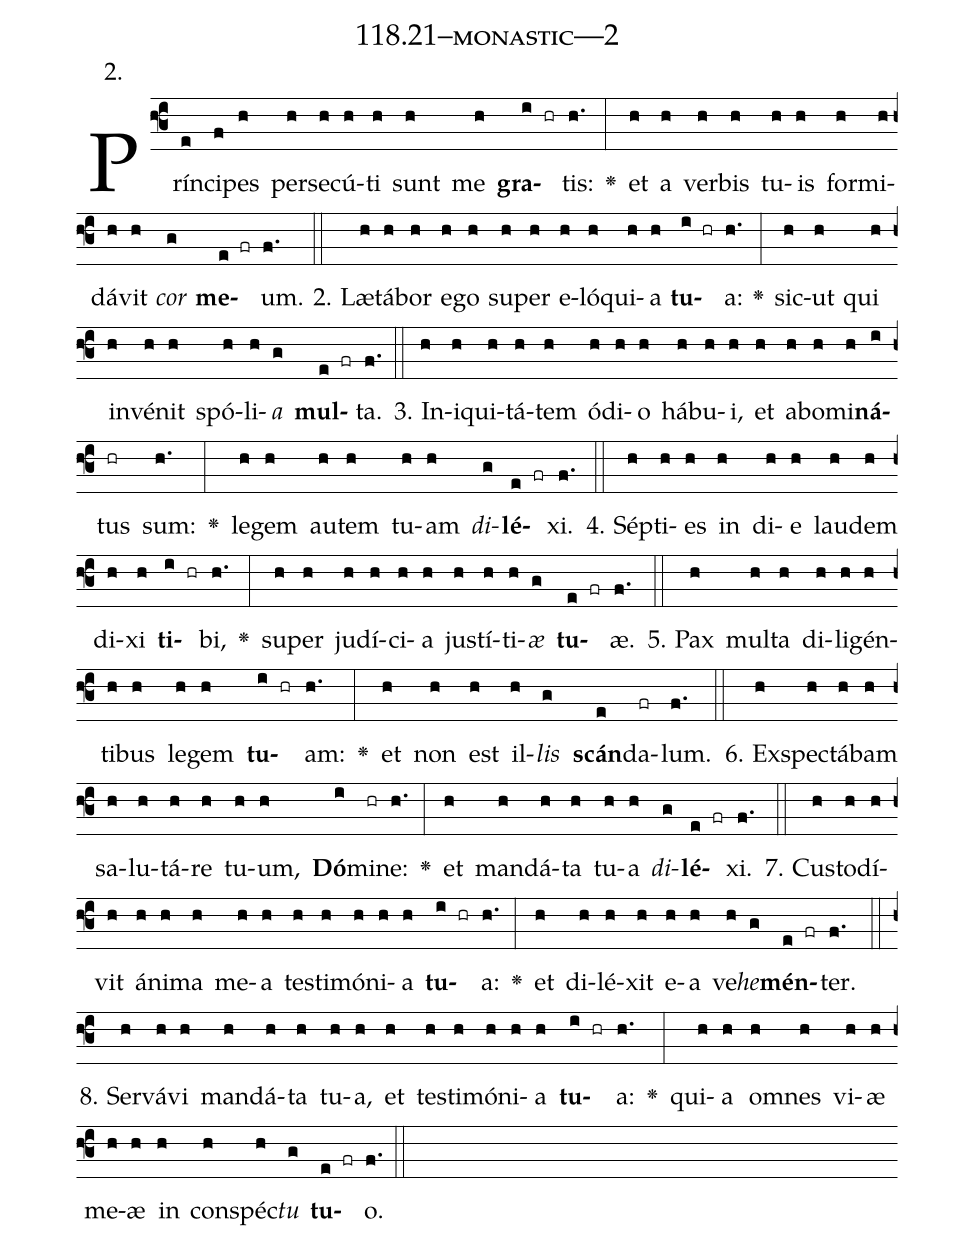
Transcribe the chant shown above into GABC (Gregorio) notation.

name: 118.21--monastic---2;
annotation: 2.;
%%
(f3)Prín(e)ci(f)pes(h) per(h)se(h)cú(h)ti(h) sunt(h) me(h) <b>gra</b>(i hr)tis:(h.) <v>\greheightstar</v>(:) et(h) a(h) ver(h)bis(h) tu(h)is(h) for(h)mi(h)dá(h)vit(h) <i>cor</i>(g) <b>me</b>(e fr)um.(f.) (::)
2. Læ(h)tá(h)bor(h) e(h)go(h) su(h)per(h) e(h)ló(h)qui(h)a(h) <b>tu</b>(i hr)a:(h.) <v>\greheightstar</v>(:) sic(h)ut(h) qui(h) in(h)vé(h)nit(h) spó(h)li(h)<i>a</i>(g) <b>mul</b>(e fr)ta.(f.) (::)
3. In(h)i(h)qui(h)tá(h)tem(h) ó(h)di(h)o(h) há(h)bu(h)i,(h) et(h) ab(h)o(h)mi(h)<b>ná</b>(i)tus(hr) sum:(h.) <v>\greheightstar</v>(:) le(h)gem(h) au(h)tem(h) tu(h)am(h) <i>di</i>(g)<b>lé</b>(e fr)xi.(f.) (::)
4. Sép(h)ti(h)es(h) in(h) di(h)e(h) lau(h)dem(h) di(h)xi(h) <b>ti</b>(i hr)bi,(h.) <v>\greheightstar</v>(:) su(h)per(h) ju(h)dí(h)ci(h)a(h) jus(h)tí(h)ti(h)<i>æ</i>(g) <b>tu</b>(e fr)æ.(f.) (::)
5. Pax(h) mul(h)ta(h) di(h)li(h)gén(h)ti(h)bus(h) le(h)gem(h) <b>tu</b>(i hr)am:(h.) <v>\greheightstar</v>(:) et(h) non(h) est(h) il(h)<i>lis</i>(g) <b>scán</b>(e)da(fr)lum.(f.) (::)
6. Ex(h)spec(h)tá(h)bam(h) sa(h)lu(h)tá(h)re(h) tu(h)um,(h) <b>Dó</b>(i)mi(hr)ne:(h.) <v>\greheightstar</v>(:) et(h) man(h)dá(h)ta(h) tu(h)a(h) <i>di</i>(g)<b>lé</b>(e fr)xi.(f.) (::)
7. Cus(h)to(h)dí(h)vit(h) á(h)ni(h)ma(h) me(h)a(h) tes(h)ti(h)mó(h)ni(h)a(h) <b>tu</b>(i hr)a:(h.) <v>\greheightstar</v>(:) et(h) di(h)lé(h)xit(h) e(h)a(h) ve(h)<i>he</i>(g)<b>mén</b>(e fr)ter.(f.) (::)
8. Ser(h)vá(h)vi(h) man(h)dá(h)ta(h) tu(h)a,(h) et(h) tes(h)ti(h)mó(h)ni(h)a(h) <b>tu</b>(i hr)a:(h.) <v>\greheightstar</v>(:) qui(h)a(h) om(h)nes(h) vi(h)æ(h) me(h)æ(h) in(h) con(h)spéc(h)<i>tu</i>(g) <b>tu</b>(e fr)o.(f.) (::)
